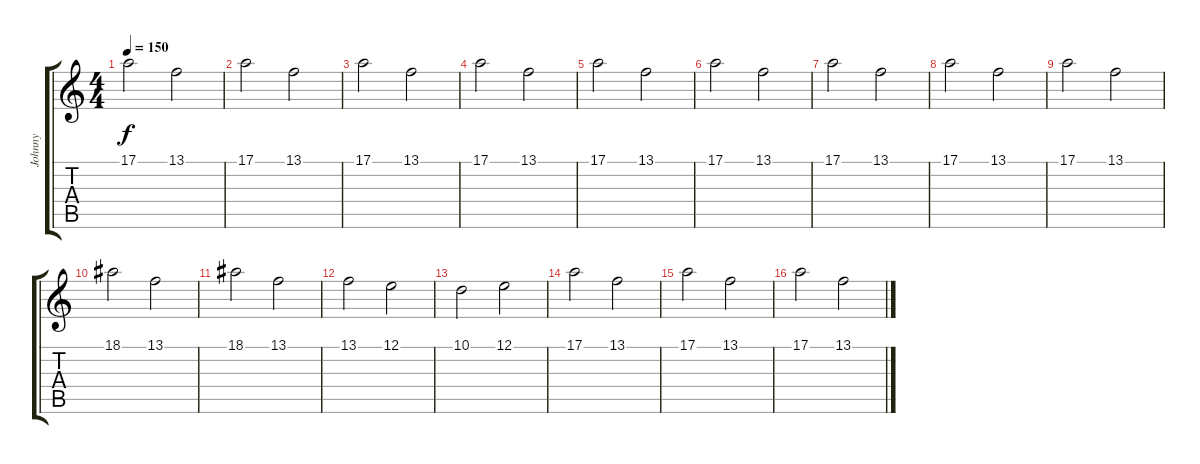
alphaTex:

\track ("Johnny" "Johnny") {instrument xylophone}
\staff {score tabs}
\tuning (E4 B3 G3 D3 A2 E2) {hide}
\ts (4 4)
\tempo 150
\clef g2
\ks c
17.1.2{dy f} 13.1.2 |
17.1.2 13.1.2 |
17.1.2 13.1.2 |
17.1.2 13.1.2 |
17.1.2 13.1.2 |
17.1.2 13.1.2 |
17.1.2 13.1.2 |
17.1.2 13.1.2 |
17.1.2 13.1.2 |
18.1.2 13.1.2 |
18.1.2 13.1.2 |
13.1.2 12.1.2 |
10.1.2 12.1.2 |
17.1.2 13.1.2 |
17.1.2 13.1.2 |
17.1.2 13.1.2
